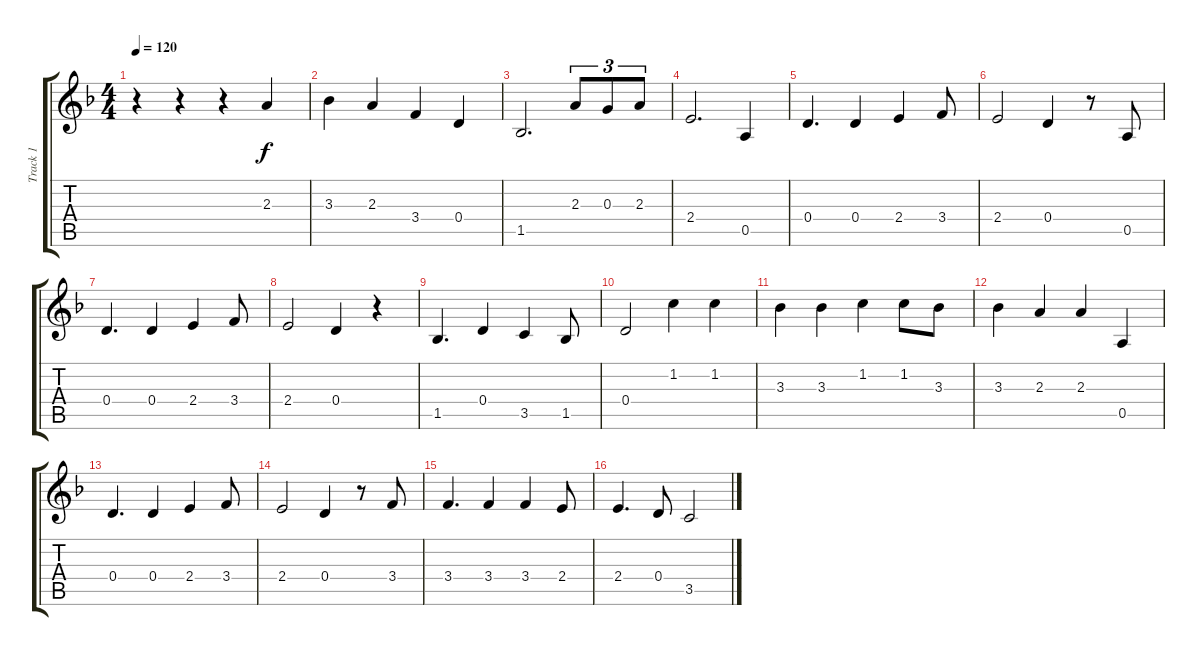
\track ("Track 1" "Track 1") {instrument acousticguitarsteel}
\staff {score tabs}
\tuning (E4 B3 G3 D3 A2 E2) {hide}
\ts (4 4)
\tempo 120
\clef g2
\ks f
r.4{dy f} r.4 r.4 2.3.4 |
3.3.4 2.3.4 3.4.4 0.4.4 |
1.5.2{d} 2.3.8{tu (3 2)} 0.3.8{tu (3 2)} 2.3.8{tu (3 2)} |
2.4.2{d} 0.5.4 |
0.4.4{d} 0.4.4 2.4.4 3.4.8 |
2.4.2 0.4.4 r.8 0.5.8 |
0.4.4{d} 0.4.4 2.4.4 3.4.8 |
2.4.2 0.4.4 r.4 |
1.5.4{d} 0.4.4 3.5.4 1.5.8 |
0.4.2 1.2.4 1.2.4 |
3.3.4 3.3.4 1.2.4 1.2.8 3.3.8 |
3.3.4 2.3.4 2.3.4 0.5.4 |
0.4.4{d} 0.4.4 2.4.4 3.4.8 |
2.4.2 0.4.4 r.8 3.4.8 |
3.4.4{d} 3.4.4 3.4.4 2.4.8 |
2.4.4{d} 0.4.8 3.5.2
